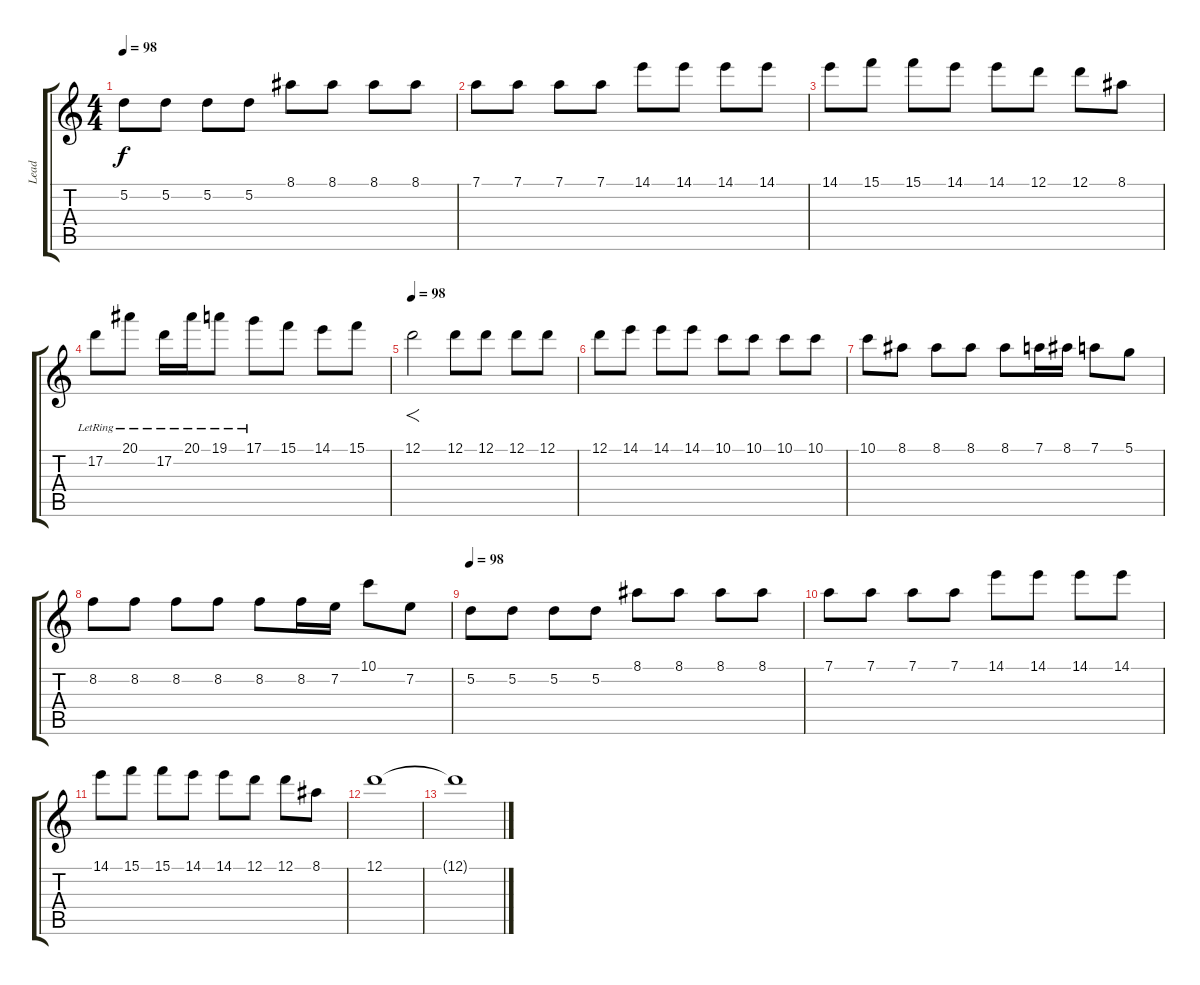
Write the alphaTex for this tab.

\track ("Lead " "Lead ") {instrument distortionguitar}
\staff {score tabs}
\tuning (D4 A3 F3 C3 G2 D2) {hide}
\ts (4 4)
\tempo 98
\clef g2
\ks c
5.2.8{dy f} 5.2.8 5.2.8 5.2.8 8.1.8 8.1.8 8.1.8 8.1.8 |
7.1.8 7.1.8 7.1.8 7.1.8 14.1.8 14.1.8 14.1.8 14.1.8 |
14.1.8 15.1.8 15.1.8 14.1.8 14.1.8 12.1.8 12.1.8 8.1.8 |
17.2{lr}.8 20.1{lr}.8 17.2{lr}.16 20.1{lr}.16 19.1{lr}.8 17.1{lr}.8 15.1.8 14.1.8 15.1.8 |
\tempo 98
12.1.2{f} 12.1.8 12.1.8 12.1.8 12.1.8 |
12.1.8 14.1.8 14.1.8 14.1.8 10.1.8 10.1.8 10.1.8 10.1.8 |
10.1.8 8.1.8 8.1.8 8.1.8 8.1.8 7.1.16 8.1.16 7.1.8 5.1.8 |
8.2.8 8.2.8 8.2.8 8.2.8 8.2.8 8.2.16 7.2.16 10.1.8 7.2.8 |
\tempo 98
5.2.8 5.2.8 5.2.8 5.2.8 8.1.8 8.1.8 8.1.8 8.1.8 |
7.1.8 7.1.8 7.1.8 7.1.8 14.1.8 14.1.8 14.1.8 14.1.8 |
14.1.8 15.1.8 15.1.8 14.1.8 14.1.8 12.1.8 12.1.8 8.1.8 |
12.1.1 |
12.1{t}.1
